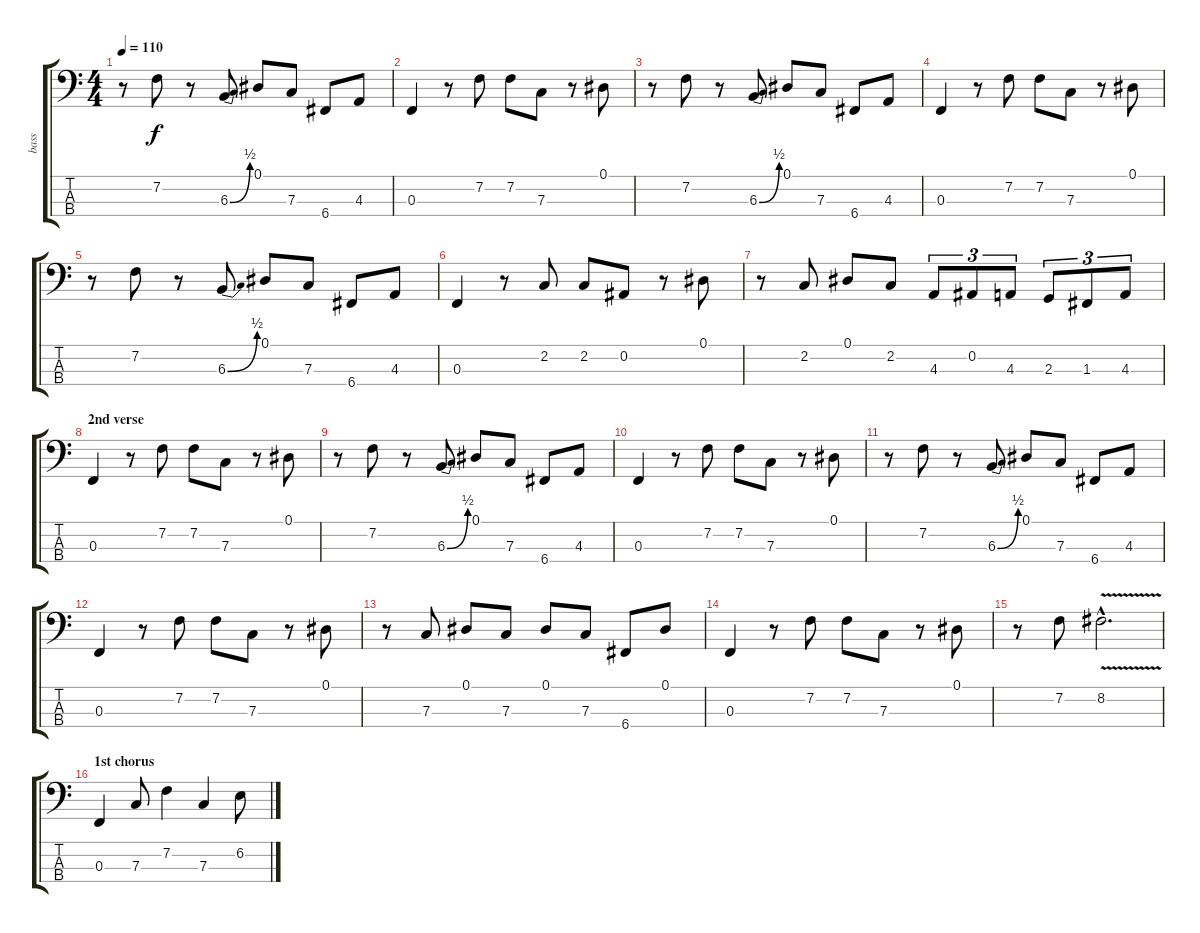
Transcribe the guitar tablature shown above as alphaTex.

\track ("bass" "bass") {instrument electricbasspick}
\staff {score tabs}
\tuning (Eb2 Bb1 F1 C1) {hide}
\ts (4 4)
\tempo 110
\clef f4
\ks c
r.8{dy f} 7.2.8 r.8 6.3{be (bend 0 0 60 2)}.8 0.1.8 7.3.8 6.4.8 4.3.8 |
0.3.4 r.8 7.2.8 7.2.8 7.3.8 r.8 0.1.8 |
r.8 7.2.8 r.8 6.3{be (bend 0 0 60 2)}.8 0.1.8 7.3.8 6.4.8 4.3.8 |
0.3.4 r.8 7.2.8 7.2.8 7.3.8 r.8 0.1.8 |
r.8 7.2.8 r.8 6.3{be (bend 0 0 60 2)}.8 0.1.8 7.3.8 6.4.8 4.3.8 |
0.3.4 r.8 2.2.8 2.2.8 0.2.8 r.8 0.1.8 |
r.8 2.2.8 0.1.8 2.2.8 4.3.8{tu (3 2)} 0.2.8{tu (3 2)} 4.3.8{tu (3 2)} 2.3.8{tu (3 2)} 1.3.8{tu (3 2)} 4.3.8{tu (3 2)} |
\section ("" "2nd verse")
0.3.4 r.8 7.2.8 7.2.8 7.3.8 r.8 0.1.8 |
r.8 7.2.8 r.8 6.3{be (bend 0 0 60 2)}.8 0.1.8 7.3.8 6.4.8 4.3.8 |
0.3.4 r.8 7.2.8 7.2.8 7.3.8 r.8 0.1.8 |
r.8 7.2.8 r.8 6.3{be (bend 0 0 60 2)}.8 0.1.8 7.3.8 6.4.8 4.3.8 |
0.3.4 r.8 7.2.8 7.2.8 7.3.8 r.8 0.1.8 |
r.8 7.3.8 0.1.8 7.3.8 0.1.8 7.3.8 6.4.8 0.1.8 |
0.3.4 r.8 7.2.8 7.2.8 7.3.8 r.8 0.1.8 |
r.8 7.2.8 8.2{v hac}.2{d} |
\section ("" "1st chorus")
0.3.4 7.3.8 7.2.4 7.3.4 6.2.8
